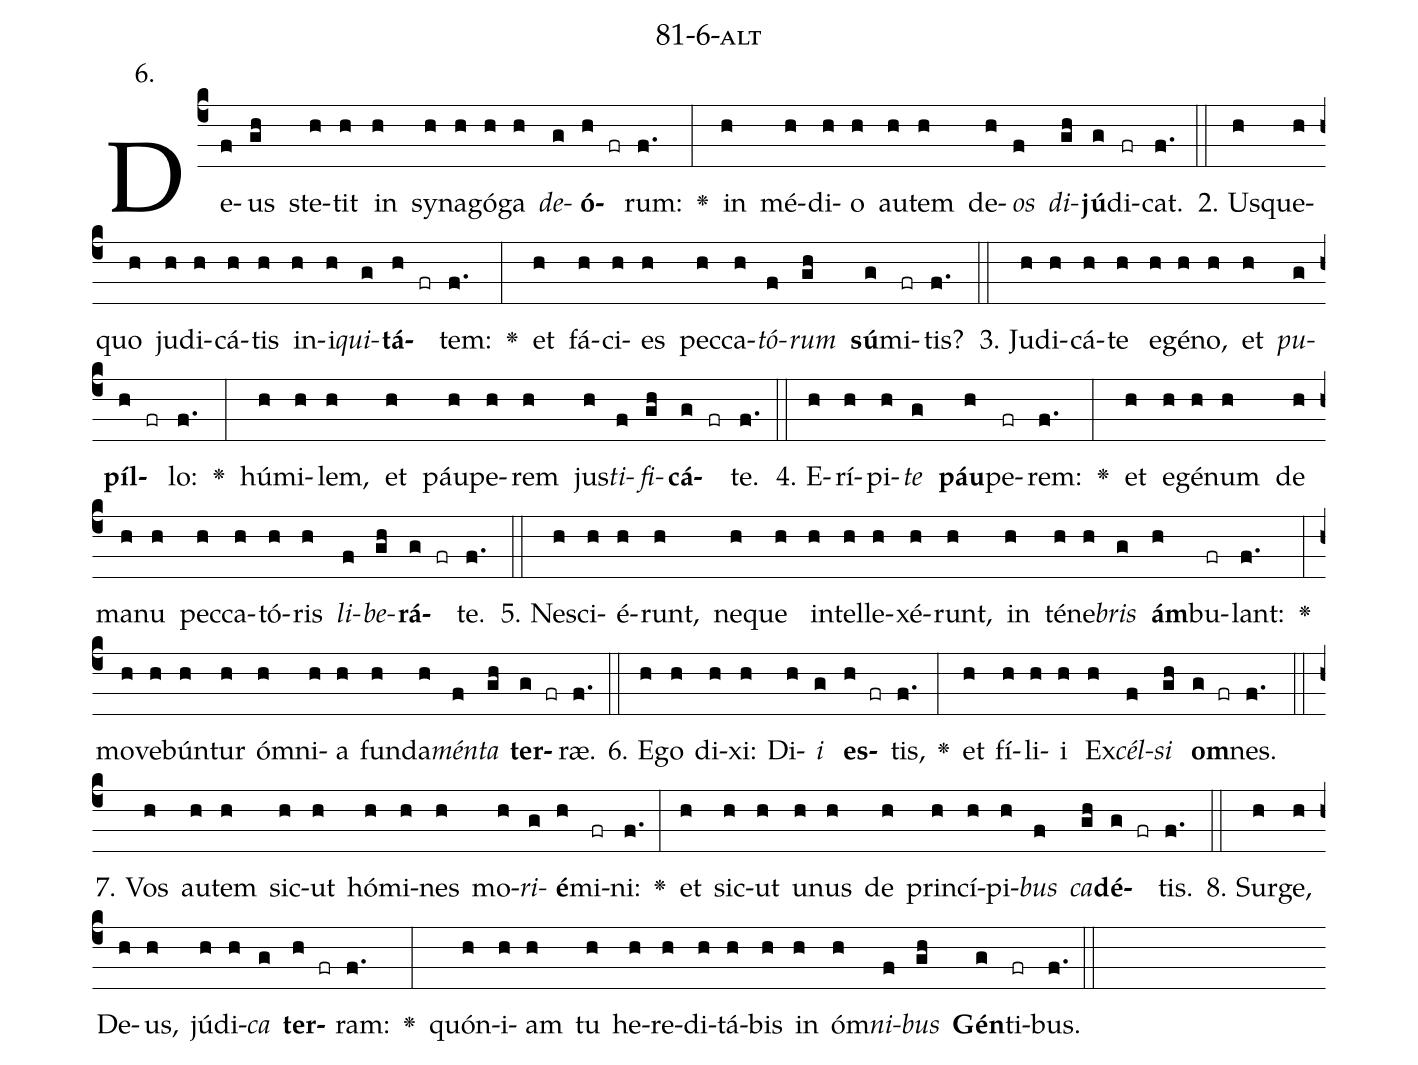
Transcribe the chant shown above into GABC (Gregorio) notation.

name: 81-6-alt;
annotation: 6.;
%%
(c4)De(f)us(gh) ste(h)tit(h) in(h) sy(h)na(h)gó(h)ga(h) <i>de</i>(g)<b>ó</b>(h fr)rum:(f.) <v>\greheightstar</v>(:) in(h) mé(h)di(h)o(h) au(h)tem(h) de(h)<i>os</i>(f) <i>di</i>(gh)<b>jú</b>(g)di(fr)cat.(f.) (::)
2. Us(h)que(h)quo(h) ju(h)di(h)cá(h)tis(h) in(h)i(h)<i>qui</i>(g)<b>tá</b>(h fr)tem:(f.) <v>\greheightstar</v>(:) et(h) fá(h)ci(h)es(h) pec(h)ca(h)<i>tó</i>(f)<i>rum</i>(gh) <b>sú</b>(g)mi(fr)tis?(f.) (::)
3. Ju(h)di(h)cá(h)te(h) e(h)gé(h)no,(h) et(h) <i>pu</i>(g)<b>píl</b>(h fr)lo:(f.) <v>\greheightstar</v>(:) hú(h)mi(h)lem,(h) et(h) páu(h)pe(h)rem(h) jus(h)<i>ti</i>(f)<i>fi</i>(gh)<b>cá</b>(g fr)te.(f.) (::)
4. E(h)rí(h)pi(h)<i>te</i>(g) <b>páu</b>(h)pe(fr)rem:(f.) <v>\greheightstar</v>(:) et(h) e(h)gé(h)num(h) de(h) ma(h)nu(h) pec(h)ca(h)tó(h)ris(h) <i>li</i>(f)<i>be</i>(gh)<b>rá</b>(g fr)te.(f.) (::)
5. Ne(h)sci(h)é(h)runt,(h) ne(h)que(h) in(h)tel(h)le(h)xé(h)runt,(h) in(h) té(h)ne(h)<i>bris</i>(g) <b>ám</b>(h)bu(fr)lant:(f.) <v>\greheightstar</v>(:) mo(h)ve(h)bún(h)tur(h) óm(h)ni(h)a(h) fun(h)da(h)<i>mén</i>(f)<i>ta</i>(gh) <b>ter</b>(g fr)ræ.(f.) (::)
6. E(h)go(h) di(h)xi:(h) Di(h)<i>i</i>(g) <b>es</b>(h fr)tis,(f.) <v>\greheightstar</v>(:) et(h) fí(h)li(h)i(h) Ex(h)<i>cél</i>(f)<i>si</i>(gh) <b>om</b>(g fr)nes.(f.) (::)
7. Vos(h) au(h)tem(h) sic(h)ut(h) hó(h)mi(h)nes(h) mo(h)<i>ri</i>(g)<b>é</b>(h)mi(fr)ni:(f.) <v>\greheightstar</v>(:) et(h) sic(h)ut(h) u(h)nus(h) de(h) prin(h)cí(h)pi(h)<i>bus</i>(f) <i>ca</i>(gh)<b>dé</b>(g fr)tis.(f.) (::)
8. Sur(h)ge,(h) De(h)us,(h) jú(h)di(h)<i>ca</i>(g) <b>ter</b>(h fr)ram:(f.) <v>\greheightstar</v>(:) quón(h)i(h)am(h) tu(h) he(h)re(h)di(h)tá(h)bis(h) in(h) óm(h)<i>ni</i>(f)<i>bus</i>(gh) <b>Gén</b>(g)ti(fr)bus.(f.) (::)
